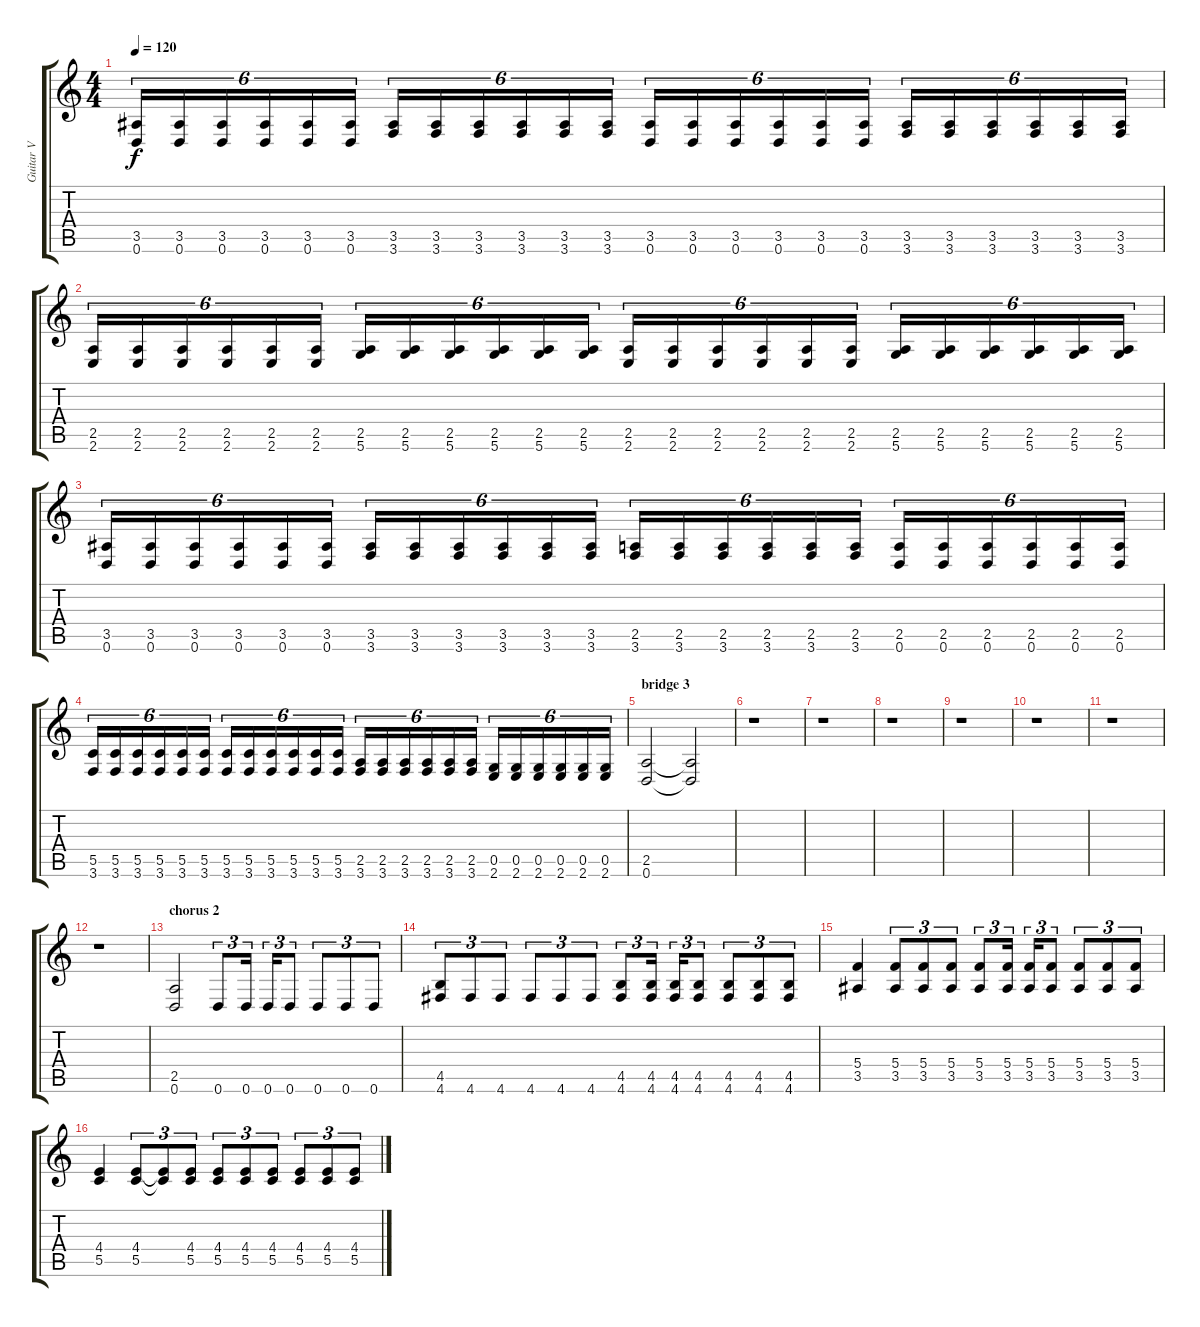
\track ("Guitar V" "Guitar V") {instrument overdrivenguitar}
\staff {score tabs}
\tuning (D4 A3 F3 C3 G2 D2) {hide}
\ts (4 4)
\tempo 120
\clef g2
\ks c
(3.5 0.6).16{tu (6 4) dy f} (3.5 0.6).16{tu (6 4)} (3.5 0.6).16{tu (6 4)} (3.5 0.6).16{tu (6 4)} (3.5 0.6).16{tu (6 4)} (3.5 0.6).16{tu (6 4)} (3.5 3.6).16{tu (6 4)} (3.5 3.6).16{tu (6 4)} (3.5 3.6).16{tu (6 4)} (3.5 3.6).16{tu (6 4)} (3.5 3.6).16{tu (6 4)} (3.5 3.6).16{tu (6 4)} (3.5 0.6).16{tu (6 4)} (3.5 0.6).16{tu (6 4)} (3.5 0.6).16{tu (6 4)} (3.5 0.6).16{tu (6 4)} (3.5 0.6).16{tu (6 4)} (3.5 0.6).16{tu (6 4)} (3.5 3.6).16{tu (6 4)} (3.5 3.6).16{tu (6 4)} (3.5 3.6).16{tu (6 4)} (3.5 3.6).16{tu (6 4)} (3.5 3.6).16{tu (6 4)} (3.5 3.6).16{tu (6 4)} |
(2.5 2.6).16{tu (6 4)} (2.5 2.6).16{tu (6 4)} (2.5 2.6).16{tu (6 4)} (2.5 2.6).16{tu (6 4)} (2.5 2.6).16{tu (6 4)} (2.5 2.6).16{tu (6 4)} (2.5 5.6).16{tu (6 4)} (2.5 5.6).16{tu (6 4)} (2.5 5.6).16{tu (6 4)} (2.5 5.6).16{tu (6 4)} (2.5 5.6).16{tu (6 4)} (2.5 5.6).16{tu (6 4)} (2.5 2.6).16{tu (6 4)} (2.5 2.6).16{tu (6 4)} (2.5 2.6).16{tu (6 4)} (2.5 2.6).16{tu (6 4)} (2.5 2.6).16{tu (6 4)} (2.5 2.6).16{tu (6 4)} (2.5 5.6).16{tu (6 4)} (2.5 5.6).16{tu (6 4)} (2.5 5.6).16{tu (6 4)} (2.5 5.6).16{tu (6 4)} (2.5 5.6).16{tu (6 4)} (2.5 5.6).16{tu (6 4)} |
(3.5 0.6).16{tu (6 4)} (3.5 0.6).16{tu (6 4)} (3.5 0.6).16{tu (6 4)} (3.5 0.6).16{tu (6 4)} (3.5 0.6).16{tu (6 4)} (3.5 0.6).16{tu (6 4)} (3.5 3.6).16{tu (6 4)} (3.5 3.6).16{tu (6 4)} (3.5 3.6).16{tu (6 4)} (3.5 3.6).16{tu (6 4)} (3.5 3.6).16{tu (6 4)} (3.5 3.6).16{tu (6 4)} (2.5 3.6).16{tu (6 4)} (2.5 3.6).16{tu (6 4)} (2.5 3.6).16{tu (6 4)} (2.5 3.6).16{tu (6 4)} (2.5 3.6).16{tu (6 4)} (2.5 3.6).16{tu (6 4)} (2.5 0.6).16{tu (6 4)} (2.5 0.6).16{tu (6 4)} (2.5 0.6).16{tu (6 4)} (2.5 0.6).16{tu (6 4)} (2.5 0.6).16{tu (6 4)} (2.5 0.6).16{tu (6 4)} |
(5.5 3.6).16{tu (6 4)} (5.5 3.6).16{tu (6 4)} (5.5 3.6).16{tu (6 4)} (5.5 3.6).16{tu (6 4)} (5.5 3.6).16{tu (6 4)} (5.5 3.6).16{tu (6 4)} (5.5 3.6).16{tu (6 4)} (5.5 3.6).16{tu (6 4)} (5.5 3.6).16{tu (6 4)} (5.5 3.6).16{tu (6 4)} (5.5 3.6).16{tu (6 4)} (5.5 3.6).16{tu (6 4)} (2.5 3.6).16{tu (6 4)} (2.5 3.6).16{tu (6 4)} (2.5 3.6).16{tu (6 4)} (2.5 3.6).16{tu (6 4)} (2.5 3.6).16{tu (6 4)} (2.5 3.6).16{tu (6 4)} (0.5 2.6).16{tu (6 4)} (0.5 2.6).16{tu (6 4)} (0.5 2.6).16{tu (6 4)} (0.5 2.6).16{tu (6 4)} (0.5 2.6).16{tu (6 4)} (0.5 2.6).16{tu (6 4)} |
\section ("" "bridge 3")
(2.5 0.6).2 (2.5{t} 0.6{t}).2{volume 0} |
r.1 |
r.1 |
r.1 |
r.1 |
r.1 |
r.1 |
r.1 |
\section ("" "chorus 2")
(2.5 0.6).2{volume 11} 0.6.8{tu (3 2)} 0.6.16{tu (3 2)} 0.6.16{tu (3 2)} 0.6.8{tu (3 2)} 0.6.8{tu (3 2)} 0.6.8{tu (3 2)} 0.6.8{tu (3 2)} |
(4.5 4.6).8{tu (3 2)} 4.6.8{tu (3 2)} 4.6.8{tu (3 2)} 4.6.8{tu (3 2)} 4.6.8{tu (3 2)} 4.6.8{tu (3 2)} (4.5 4.6).8{tu (3 2)} (4.5 4.6).16{tu (3 2)} (4.5 4.6).16{tu (3 2)} (4.5 4.6).8{tu (3 2)} (4.5 4.6).8{tu (3 2)} (4.5 4.6).8{tu (3 2)} (4.5 4.6).8{tu (3 2)} |
(5.4 3.5).4 (5.4 3.5).8{tu (3 2)} (5.4 3.5).8{tu (3 2)} (5.4 3.5).8{tu (3 2)} (5.4 3.5).8{tu (3 2)} (5.4 3.5).16{tu (3 2)} (5.4 3.5).16{tu (3 2)} (5.4 3.5).8{tu (3 2)} (5.4 3.5).8{tu (3 2)} (5.4 3.5).8{tu (3 2)} (5.4 3.5).8{tu (3 2)} |
(4.4 5.5).4 (4.4 5.5).8{tu (3 2)} (4.4{t} 5.5{t}).8{tu (3 2)} (4.4 5.5).8{tu (3 2)} (4.4 5.5).8{tu (3 2)} (4.4 5.5).8{tu (3 2)} (4.4 5.5).8{tu (3 2)} (4.4 5.5).8{tu (3 2)} (4.4 5.5).8{tu (3 2)} (4.4 5.5).8{tu (3 2)}
